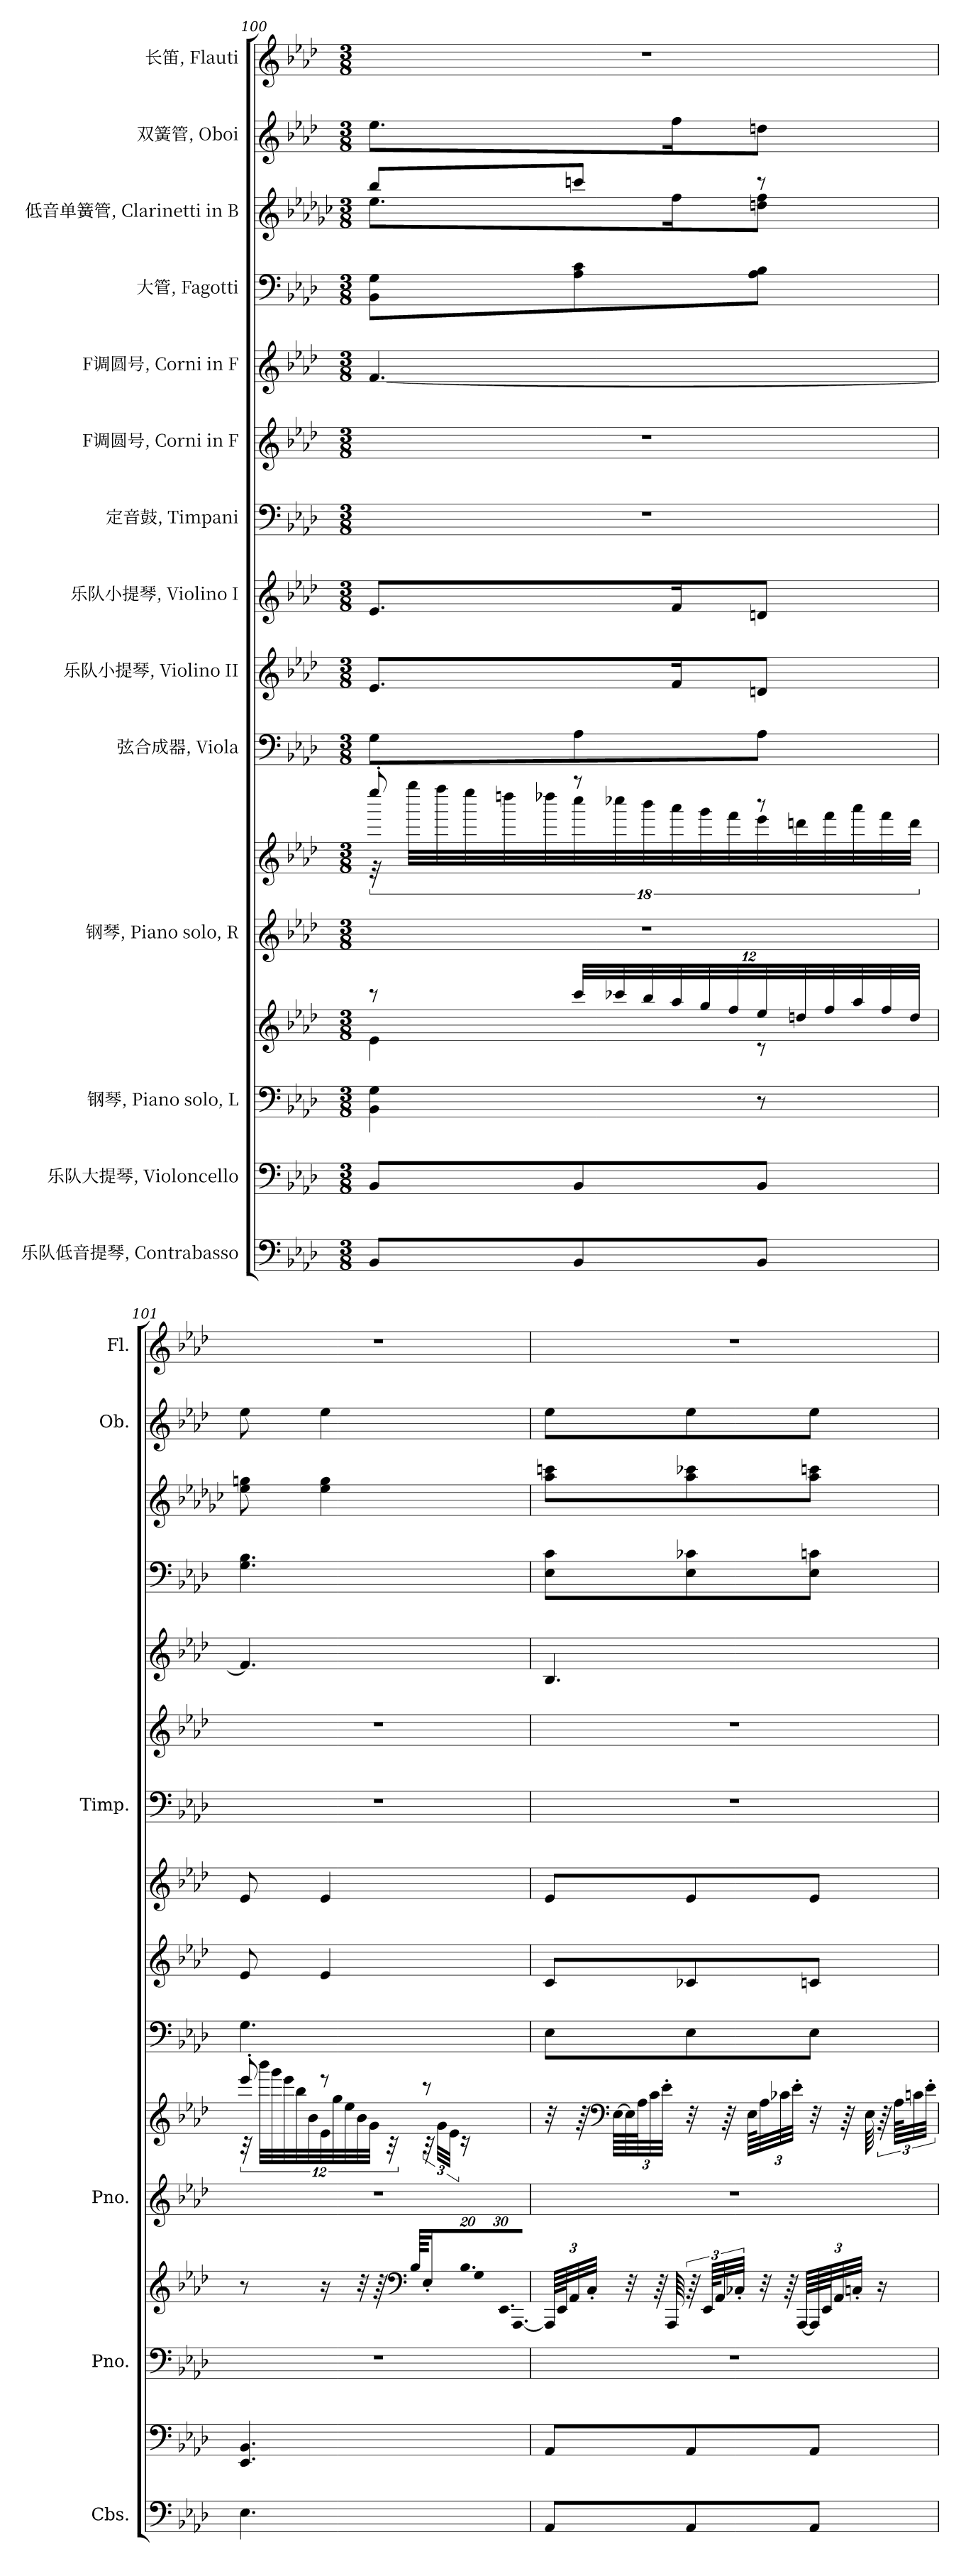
**kern	**kern	**kern	**kern	**kern	**kern	**kern	**kern	**kern	**kern	**kern	**kern	**kern	**kern	**kern	**kern
*part14	*part13	*part12	*part12	*part11	*part11	*part10	*part9	*part8	*part7	*part6	*part5	*part4	*part3	*part2	*part1
*staff16	*staff15	*staff14	*staff13	*staff12	*staff11	*staff10	*staff9	*staff8	*staff7	*staff6	*staff5	*staff4	*staff3	*staff2	*staff1
*I"乐队低音提琴, Contrabasso	*I"乐队大提琴, Violoncello	*I"钢琴, Piano solo, L	*	*I"钢琴, Piano solo, R	*	*I"弦合成器, Viola	*I"乐队小提琴, Violino II	*I"乐队小提琴, Violino I	*I"定音鼓, Timpani	*I"F调圆号, Corni in F	*I"F调圆号, Corni in F	*I"大管, Fagotti	*I"低音单簧管, Clarinetti in B	*I"双簧管, Oboi	*I"长笛, Flauti
*I'Cbs.	*	*I'Pno.	*	*I'Pno.	*	*	*	*	*I'Timp.	*	*	*	*	*I'Ob.	*I'Fl.
!!LO:PB:g=z
*clefF4	*clefF4	*clefF4	*clefG2	*clefG2	*clefG2	*clefF4	*clefG2	*clefG2	*clefF4	*clefG2	*clefG2	*clefF4	*clefG2	*clefG2	*clefG2
*ITrd7c12	*	*	*	*	*	*	*	*	*	*ITrd4c7	*ITrd4c7	*	*ITrd8c14	*	*
*k[b-e-a-d-]	*k[b-e-a-d-]	*k[b-e-a-d-]	*k[b-e-a-d-]	*k[b-e-a-d-]	*k[b-e-a-d-]	*k[b-e-a-d-]	*k[b-e-a-d-]	*k[b-e-a-d-]	*k[b-e-a-d-]	*k[b-e-a-d-g-]	*k[b-e-a-d-g-]	*k[b-e-a-d-]	*k[b-e-a-d-g-c-]	*k[b-e-a-d-]	*k[b-e-a-d-]
*M3/8	*M3/8	*M3/8	*M3/8	*M3/8	*M3/8	*M3/8	*M3/8	*M3/8	*M3/8	*M3/8	*M3/8	*M3/8	*M3/8	*M3/8	*M3/8
*MM26	*MM26	*MM26	*MM26	*MM26	*MM26	*MM26	*MM26	*MM26	*MM26	*MM26	*MM26	*MM26	*MM26	*MM26	*MM26
=100	=100	=100	=100	=100	=100	=100	=100	=100	=100	=100	=100	=100	=100	=100	=100
*	*	*	*^	*	*^	*	*	*	*	*	*	*	*^	*	*
8BBB-/L	8BB-/L	4BB-\ 4G\	8r	4e-\	4.r	8eeee-'/	48r	8G\L	8.e-/L	8.e-/L	4.r	4.r	[4.B-/	8BB-\ 8G\L	8b-/L	8.e-\L	8.ee-\L	4.r
.	.	.	.	.	.	.	48gggg\LLL	.	.	.	.	.	.	.	.	.	.	.
.	.	.	.	.	.	.	48ffff\	.	.	.	.	.	.	.	.	.	.	.
*	*	*	*	*	*	*	*Xbrackettup	*	*	*	*	*	*	*	*	*	*	*
.	.	.	.	.	.	.	48eeee-\	.	.	.	.	.	.	.	.	.	.	.
.	.	.	.	.	.	.	48ddddn\	.	.	.	.	.	.	.	.	.	.	.
.	.	.	.	.	.	.	48dddd-X\	.	.	.	.	.	.	.	.	.	.	.
*	*	*	*Xbrackettup	*	*	*	*	*	*	*	*	*	*	*	*	*	*	*
8BBB-/	8BB-/	.	48ccc/LLL	.	.	8r	48cccc\	8A-\	.	.	.	.	.	8A-\ 8c\	8ccn/J	.	.	.
.	.	.	48ccc-X/	.	.	.	48cccc-X\	.	.	.	.	.	.	.	.	.	.	.
.	.	.	48bb-/	.	.	.	48bbb-\	.	.	.	.	.	.	.	.	.	.	.
.	.	.	48aa-/	.	.	.	48aaa-\	.	16f/K	16f/K	.	.	.	.	.	16f\K	16ff\K	.
.	.	.	48gg/	.	.	.	48ggg\	.	.	.	.	.	.	.	.	.	.	.
.	.	.	48ff/	.	.	.	48fff\	.	.	.	.	.	.	.	.	.	.	.
8BBB-/J	8BB-/J	8r	48ee-/	8r	.	8r	48eee-\	8A-\J	8dn/J	8dn/J	.	.	.	8A-\ 8B-\J	8r	8dn\ 8f\J	8ddn\J	.
.	.	.	48ddn/	.	.	.	48dddn\	.	.	.	.	.	.	.	.	.	.	.
.	.	.	48ff/	.	.	.	48fff\	.	.	.	.	.	.	.	.	.	.	.
.	.	.	48aa-/	.	.	.	48aaa-\	.	.	.	.	.	.	.	.	.	.	.
.	.	.	48ff/	.	.	.	48fff\	.	.	.	.	.	.	.	.	.	.	.
.	.	.	48dd/JJJ	.	.	.	48ddd\JJJ	.	.	.	.	.	.	.	.	.	.	.
*	*	*	*v	*v	*	*	*	*	*	*	*	*	*	*	*v	*v	*	*
!!LO:PB:g=z
=101	=101	=101	=101	=101	=101	=101	=101	=101	=101	=101	=101	=101	=101	=101	=101	=101
*	*	*	*	*	*	*brackettup	*	*	*	*	*	*	*	*	*	*
*	*	*	*	*	*	*	*	*	*	*	*	*	*	*	*	*MM26
4.EE-\	4.EE-/ 4.BB-/	4.r	8r	4.r	8eee-'/	48r	4.G\	8e-/	8e-/	4.r	4.r	4.B-/]	4.G\ 4.B-\	8e-\ 8gn\	8ee-\	4.r
.	.	.	.	.	.	48bbb-\LLL	.	.	.	.	.	.	.	.	.	.
.	.	.	.	.	.	48ggg\	.	.	.	.	.	.	.	.	.	.
*	*	*	*	*	*	*Xbrackettup	*	*	*	*	*	*	*	*	*	*
.	.	.	.	.	.	48eee-\	.	.	.	.	.	.	.	.	.	.
.	.	.	.	.	.	48bb-\	.	.	.	.	.	.	.	.	.	.
.	.	.	.	.	.	48b-\	.	.	.	.	.	.	.	.	.	.
.	.	.	16r	.	8r	48e-\	.	4e-/	4e-/	.	.	.	.	4e-\ 4g\	4ee-\	.
.	.	.	.	.	.	48gg\	.	.	.	.	.	.	.	.	.	.
.	.	.	.	.	.	48ee-\	.	.	.	.	.	.	.	.	.	.
*	*	*	*	*	*	*brackettup	*	*	*	*	*	*	*	*	*	*
.	.	.	32r	.	.	48b-\	.	.	.	.	.	.	.	.	.	.
.	.	.	.	.	.	48g\JJJ	.	.	.	.	.	.	.	.	.	.
.	.	.	64r	.	.	.	.	.	.	.	.	.	.	.	.	.
.	.	.	.	.	.	48r	.	.	.	.	.	.	.	.	.	.
*	*	*	*clefF4	*	*	*	*	*	*	*	*	*	*	*	*	*
.	.	.	64B-/KKLL	.	.	.	.	.	.	.	.	.	.	.	.	.
.	.	.	16E-'/	.	8r	48r	.	.	.	.	.	.	.	.	.	.
.	.	.	.	.	.	48g\LLL	.	.	.	.	.	.	.	.	.	.
.	.	.	.	.	.	48e-\JJJ	.	.	.	.	.	.	.	.	.	.
!	!	!	!LO:N:vis=32.	!	!	!	!	!	!	!	!	!	!	!	!	!
.	.	.	640%17B-/LL	.	.	16r	.	.	.	.	.	.	.	.	.	.
!	!	!	!LO:N:vis=256%9	!	!	!	!	!	!	!	!	!	!	!	!	!
.	.	.	960%17G/	.	.	.	.	.	.	.	.	.	.	.	.	.
.	.	.	1920ryy	.	.	.	.	.	.	.	.	.	.	.	.	.
!	!	!	!LO:N:vis=256.	!	!	!	!	!	!	!	!	!	!	!	!	!
.	.	.	1920%17EE-/L	.	.	.	.	.	.	.	.	.	.	.	.	.
!	!	!	!LO:N:vis=256.	!	!	!	!	!	!	!	!	!	!	!	!	!
.	.	.	[1920%17AAA-/JJJJJ	.	.	.	.	.	.	.	.	.	.	.	.	.
*	*	*	*	*	*v	*v	*	*	*	*	*	*	*	*	*	*
!!LO:PB:g=z
=102	=102	=102	=102	=102	=102	=102	=102	=102	=102	=102	=102	=102	=102	=102	=102
*	*	*	*	*	*	*	*	*	*	*	*	*	*	*	*MM26
8AAA-/L	8AA-/L	4.r	96AAA-/LLLL]	4.r	32r	8E-\L	8c/L	8e-/L	4.r	4.r	4.E-/	8E-\ 8c\L	8a-\ 8ccn\L	8ee-\L	4.r
.	.	.	96EE-/J	.	.	.	.	.	.	.	.	.	.	.	.
.	.	.	48AA-/	.	.	.	.	.	.	.	.	.	.	.	.
.	.	.	.	.	64r	.	.	.	.	.	.	.	.	.	.
.	.	.	48C'/JJJ	.	.	.	.	.	.	.	.	.	.	.	.
*	*	*	*	*	*clefF4	*	*	*	*	*	*	*	*	*	*
.	.	.	.	.	[64E-\LLLL	.	.	.	.	.	.	.	.	.	.
*	*	*	*	*	*Xbrackettup	*	*	*	*	*	*	*	*	*	*
.	.	.	32r	.	96E-\]	.	.	.	.	.	.	.	.	.	.
.	.	.	.	.	96A-\J	.	.	.	.	.	.	.	.	.	.
.	.	.	.	.	48c\	.	.	.	.	.	.	.	.	.	.
.	.	.	64r	.	.	.	.	.	.	.	.	.	.	.	.
.	.	.	.	.	48e-'\JJJ	.	.	.	.	.	.	.	.	.	.
.	.	.	64AAA-/	.	.	.	.	.	.	.	.	.	.	.	.
*	*	*	*brackettup	*	*	*	*	*	*	*	*	*	*	*	*
8AAA-/	8AA-/	.	96r	.	32r	8E-\	8c-X/	8e-/	.	.	.	8E-\ 8c-X\	8a-\ 8cc-X\	8ee-\	.
.	.	.	96EE-/KLLL	.	.	.	.	.	.	.	.	.	.	.	.
.	.	.	48AA-/	.	.	.	.	.	.	.	.	.	.	.	.
.	.	.	.	.	64r	.	.	.	.	.	.	.	.	.	.
.	.	.	48C-X'/JJJ	.	.	.	.	.	.	.	.	.	.	.	.
.	.	.	.	.	64E-\KLLL	.	.	.	.	.	.	.	.	.	.
.	.	.	32r	.	48A-\	.	.	.	.	.	.	.	.	.	.
.	.	.	.	.	48c-X\	.	.	.	.	.	.	.	.	.	.
.	.	.	64r	.	.	.	.	.	.	.	.	.	.	.	.
.	.	.	.	.	48e-'\JJJ	.	.	.	.	.	.	.	.	.	.
.	.	.	[64AAA-/LLLL	.	.	.	.	.	.	.	.	.	.	.	.
*	*	*	*Xbrackettup	*	*	*	*	*	*	*	*	*	*	*	*
8AAA-/J	8AA-/J	.	96AAA-/]	.	32r	8E-\J	8cn/J	8e-/J	.	.	.	8E-\ 8cn\J	8a-\ 8ccn\J	8ee-\J	.
.	.	.	96EE-/J	.	.	.	.	.	.	.	.	.	.	.	.
.	.	.	48AA-/	.	.	.	.	.	.	.	.	.	.	.	.
.	.	.	.	.	64r	.	.	.	.	.	.	.	.	.	.
.	.	.	48Cn'/JJJ	.	.	.	.	.	.	.	.	.	.	.	.
.	.	.	.	.	64E-\	.	.	.	.	.	.	.	.	.	.
*	*	*	*	*	*brackettup	*	*	*	*	*	*	*	*	*	*
.	.	.	16r	.	96r	.	.	.	.	.	.	.	.	.	.
.	.	.	.	.	96A-\KLLL	.	.	.	.	.	.	.	.	.	.
.	.	.	.	.	48cn\	.	.	.	.	.	.	.	.	.	.
.	.	.	.	.	48e-'\JJJ	.	.	.	.	.	.	.	.	.	.
=	=	=	=	=	=	=	=	=	=	=	=	=	=	=	=
*-	*-	*-	*-	*-	*-	*-	*-	*-	*-	*-	*-	*-	*-	*-	*-
